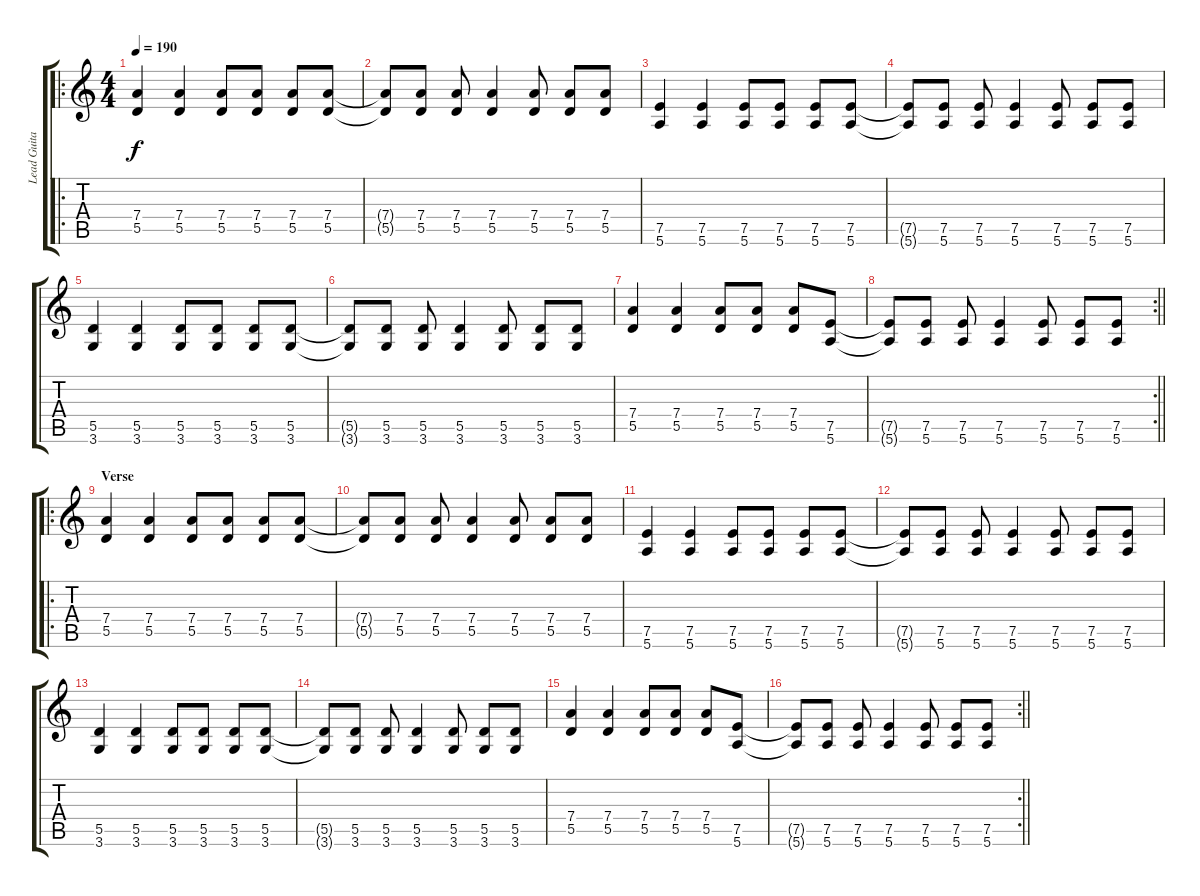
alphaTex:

\track ("Lead Guitar" "Lead Guita") {instrument distortionguitar}
\staff {score tabs}
\tuning (E4 B3 G3 D3 A2 E2) {hide}
\ro
\ts (4 4)
\tempo 190
\clef g2
\ks c
(7.4 5.5).4{dy f} (7.4 5.5).4 (7.4 5.5).8 (7.4 5.5).8 (7.4 5.5).8 (7.4 5.5).8 |
(7.4{t} 5.5{t}).8 (7.4 5.5).8 (7.4 5.5).8 (7.4 5.5).4 (7.4 5.5).8 (7.4 5.5).8 (7.4 5.5).8 |
(7.5 5.6).4 (7.5 5.6).4 (7.5 5.6).8 (7.5 5.6).8 (7.5 5.6).8 (7.5 5.6).8 |
(7.5{t} 5.6{t}).8 (7.5 5.6).8 (7.5 5.6).8 (7.5 5.6).4 (7.5 5.6).8 (7.5 5.6).8 (7.5 5.6).8 |
(5.5 3.6).4 (5.5 3.6).4 (5.5 3.6).8 (5.5 3.6).8 (5.5 3.6).8 (5.5 3.6).8 |
(5.5{t} 3.6{t}).8 (5.5 3.6).8 (5.5 3.6).8 (5.5 3.6).4 (5.5 3.6).8 (5.5 3.6).8 (5.5 3.6).8 |
(7.4 5.5).4 (7.4 5.5).4 (7.4 5.5).8 (7.4 5.5).8 (7.4 5.5).8 (7.5 5.6).8 |
\rc 2
\barLineRight lightlight
(7.5{t} 5.6{t}).8 (7.5 5.6).8 (7.5 5.6).8 (7.5 5.6).4 (7.5 5.6).8 (7.5 5.6).8 (7.5 5.6).8 |
\ro
\section ("" "Verse")
(7.4 5.5).4 (7.4 5.5).4 (7.4 5.5).8 (7.4 5.5).8 (7.4 5.5).8 (7.4 5.5).8 |
(7.4{t} 5.5{t}).8 (7.4 5.5).8 (7.4 5.5).8 (7.4 5.5).4 (7.4 5.5).8 (7.4 5.5).8 (7.4 5.5).8 |
(7.5 5.6).4 (7.5 5.6).4 (7.5 5.6).8 (7.5 5.6).8 (7.5 5.6).8 (7.5 5.6).8 |
(7.5{t} 5.6{t}).8 (7.5 5.6).8 (7.5 5.6).8 (7.5 5.6).4 (7.5 5.6).8 (7.5 5.6).8 (7.5 5.6).8 |
(5.5 3.6).4 (5.5 3.6).4 (5.5 3.6).8 (5.5 3.6).8 (5.5 3.6).8 (5.5 3.6).8 |
(5.5{t} 3.6{t}).8 (5.5 3.6).8 (5.5 3.6).8 (5.5 3.6).4 (5.5 3.6).8 (5.5 3.6).8 (5.5 3.6).8 |
(7.4 5.5).4 (7.4 5.5).4 (7.4 5.5).8 (7.4 5.5).8 (7.4 5.5).8 (7.5 5.6).8 |
\rc 2
\barLineRight lightlight
(7.5{t} 5.6{t}).8 (7.5 5.6).8 (7.5 5.6).8 (7.5 5.6).4 (7.5 5.6).8 (7.5 5.6).8 (7.5 5.6).8
